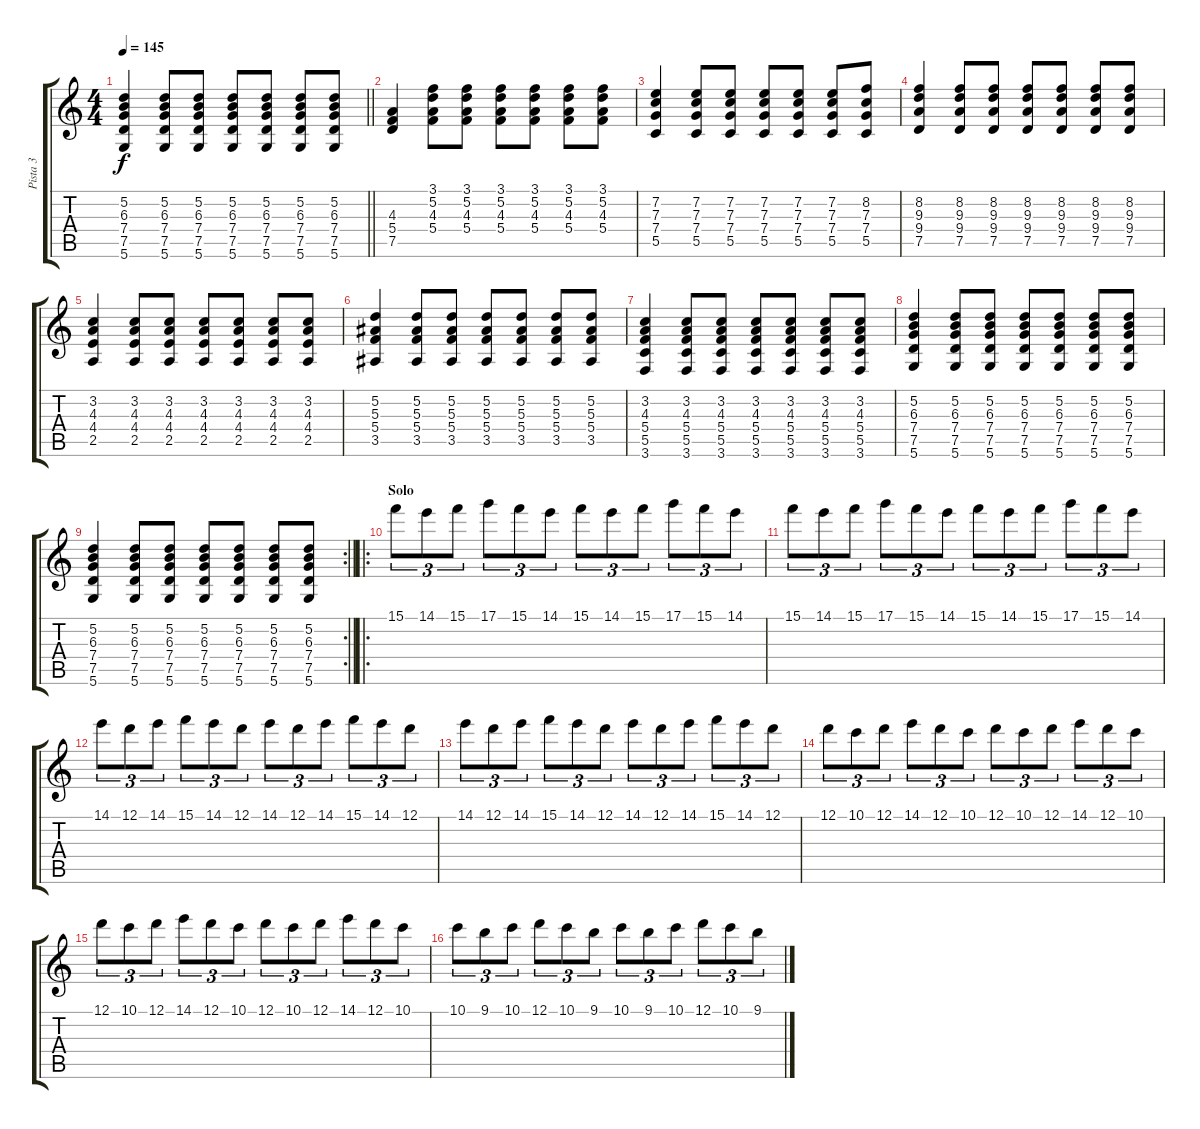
\track ("Pista 3" "Pista 3") {instrument electricguitarjazz}
\staff {score tabs}
\tuning (D4 A3 F3 C3 G2 D2) {hide}
\ts (4 4)
\tempo 145
\clef g2
\barLineRight lightlight
\ks c
(5.2 6.3 7.4 7.5 5.6).4{dy f} (5.2 6.3 7.4 7.5 5.6).8 (5.2 6.3 7.4 7.5 5.6).8 (5.2 6.3 7.4 7.5 5.6).8 (5.2 6.3 7.4 7.5 5.6).8 (5.2 6.3 7.4 7.5 5.6).8 (5.2 6.3 7.4 7.5 5.6).8 |
\section ("" "")
(4.3 5.4 7.5).4 (3.1 5.2 4.3 5.4).8 (3.1 5.2 4.3 5.4).8 (3.1 5.2 4.3 5.4).8 (3.1 5.2 4.3 5.4).8 (3.1 5.2 4.3 5.4).8 (3.1 5.2 4.3 5.4).8 |
(7.2 7.3 7.4 5.5).4 (7.2 7.3 7.4 5.5).8 (7.2 7.3 7.4 5.5).8 (7.2 7.3 7.4 5.5).8 (7.2 7.3 7.4 5.5).8 (7.2 7.3 7.4 5.5).8 (8.2 7.3 7.4 5.5).8 |
(8.2 9.3 9.4 7.5).4 (8.2 9.3 9.4 7.5).8 (8.2 9.3 9.4 7.5).8 (8.2 9.3 9.4 7.5).8 (8.2 9.3 9.4 7.5).8 (8.2 9.3 9.4 7.5).8 (8.2 9.3 9.4 7.5).8 |
(3.2 4.3 4.4 2.5).4 (3.2 4.3 4.4 2.5).8 (3.2 4.3 4.4 2.5).8 (3.2 4.3 4.4 2.5).8 (3.2 4.3 4.4 2.5).8 (3.2 4.3 4.4 2.5).8 (3.2 4.3 4.4 2.5).8 |
(5.2 5.3 5.4 3.5).4 (5.2 5.3 5.4 3.5).8 (5.2 5.3 5.4 3.5).8 (5.2 5.3 5.4 3.5).8 (5.2 5.3 5.4 3.5).8 (5.2 5.3 5.4 3.5).8 (5.2 5.3 5.4 3.5).8 |
(3.2 4.3 5.4 5.5 3.6).4 (3.2 4.3 5.4 5.5 3.6).8 (3.2 4.3 5.4 5.5 3.6).8 (3.2 4.3 5.4 5.5 3.6).8 (3.2 4.3 5.4 5.5 3.6).8 (3.2 4.3 5.4 5.5 3.6).8 (3.2 4.3 5.4 5.5 3.6).8 |
(5.2 6.3 7.4 7.5 5.6).4 (5.2 6.3 7.4 7.5 5.6).8 (5.2 6.3 7.4 7.5 5.6).8 (5.2 6.3 7.4 7.5 5.6).8 (5.2 6.3 7.4 7.5 5.6).8 (5.2 6.3 7.4 7.5 5.6).8 (5.2 6.3 7.4 7.5 5.6).8 |
\rc 2
\barLineRight lightlight
(5.2 6.3 7.4 7.5 5.6).4 (5.2 6.3 7.4 7.5 5.6).8 (5.2 6.3 7.4 7.5 5.6).8 (5.2 6.3 7.4 7.5 5.6).8 (5.2 6.3 7.4 7.5 5.6).8 (5.2 6.3 7.4 7.5 5.6).8 (5.2 6.3 7.4 7.5 5.6).8 |
\ro
\section ("" "Solo")
15.1.8{tu (3 2)} 14.1.8{tu (3 2)} 15.1.8{tu (3 2)} 17.1.8{tu (3 2)} 15.1.8{tu (3 2)} 14.1.8{tu (3 2)} 15.1.8{tu (3 2)} 14.1.8{tu (3 2)} 15.1.8{tu (3 2)} 17.1.8{tu (3 2)} 15.1.8{tu (3 2)} 14.1.8{tu (3 2)} |
15.1.8{tu (3 2)} 14.1.8{tu (3 2)} 15.1.8{tu (3 2)} 17.1.8{tu (3 2)} 15.1.8{tu (3 2)} 14.1.8{tu (3 2)} 15.1.8{tu (3 2)} 14.1.8{tu (3 2)} 15.1.8{tu (3 2)} 17.1.8{tu (3 2)} 15.1.8{tu (3 2)} 14.1.8{tu (3 2)} |
14.1.8{tu (3 2)} 12.1.8{tu (3 2)} 14.1.8{tu (3 2)} 15.1.8{tu (3 2)} 14.1.8{tu (3 2)} 12.1.8{tu (3 2)} 14.1.8{tu (3 2)} 12.1.8{tu (3 2)} 14.1.8{tu (3 2)} 15.1.8{tu (3 2)} 14.1.8{tu (3 2)} 12.1.8{tu (3 2)} |
14.1.8{tu (3 2)} 12.1.8{tu (3 2)} 14.1.8{tu (3 2)} 15.1.8{tu (3 2)} 14.1.8{tu (3 2)} 12.1.8{tu (3 2)} 14.1.8{tu (3 2)} 12.1.8{tu (3 2)} 14.1.8{tu (3 2)} 15.1.8{tu (3 2)} 14.1.8{tu (3 2)} 12.1.8{tu (3 2)} |
12.1.8{tu (3 2)} 10.1.8{tu (3 2)} 12.1.8{tu (3 2)} 14.1.8{tu (3 2)} 12.1.8{tu (3 2)} 10.1.8{tu (3 2)} 12.1.8{tu (3 2)} 10.1.8{tu (3 2)} 12.1.8{tu (3 2)} 14.1.8{tu (3 2)} 12.1.8{tu (3 2)} 10.1.8{tu (3 2)} |
12.1.8{tu (3 2)} 10.1.8{tu (3 2)} 12.1.8{tu (3 2)} 14.1.8{tu (3 2)} 12.1.8{tu (3 2)} 10.1.8{tu (3 2)} 12.1.8{tu (3 2)} 10.1.8{tu (3 2)} 12.1.8{tu (3 2)} 14.1.8{tu (3 2)} 12.1.8{tu (3 2)} 10.1.8{tu (3 2)} |
10.1.8{tu (3 2)} 9.1.8{tu (3 2)} 10.1.8{tu (3 2)} 12.1.8{tu (3 2)} 10.1.8{tu (3 2)} 9.1.8{tu (3 2)} 10.1.8{tu (3 2)} 9.1.8{tu (3 2)} 10.1.8{tu (3 2)} 12.1.8{tu (3 2)} 10.1.8{tu (3 2)} 9.1.8{tu (3 2)}
